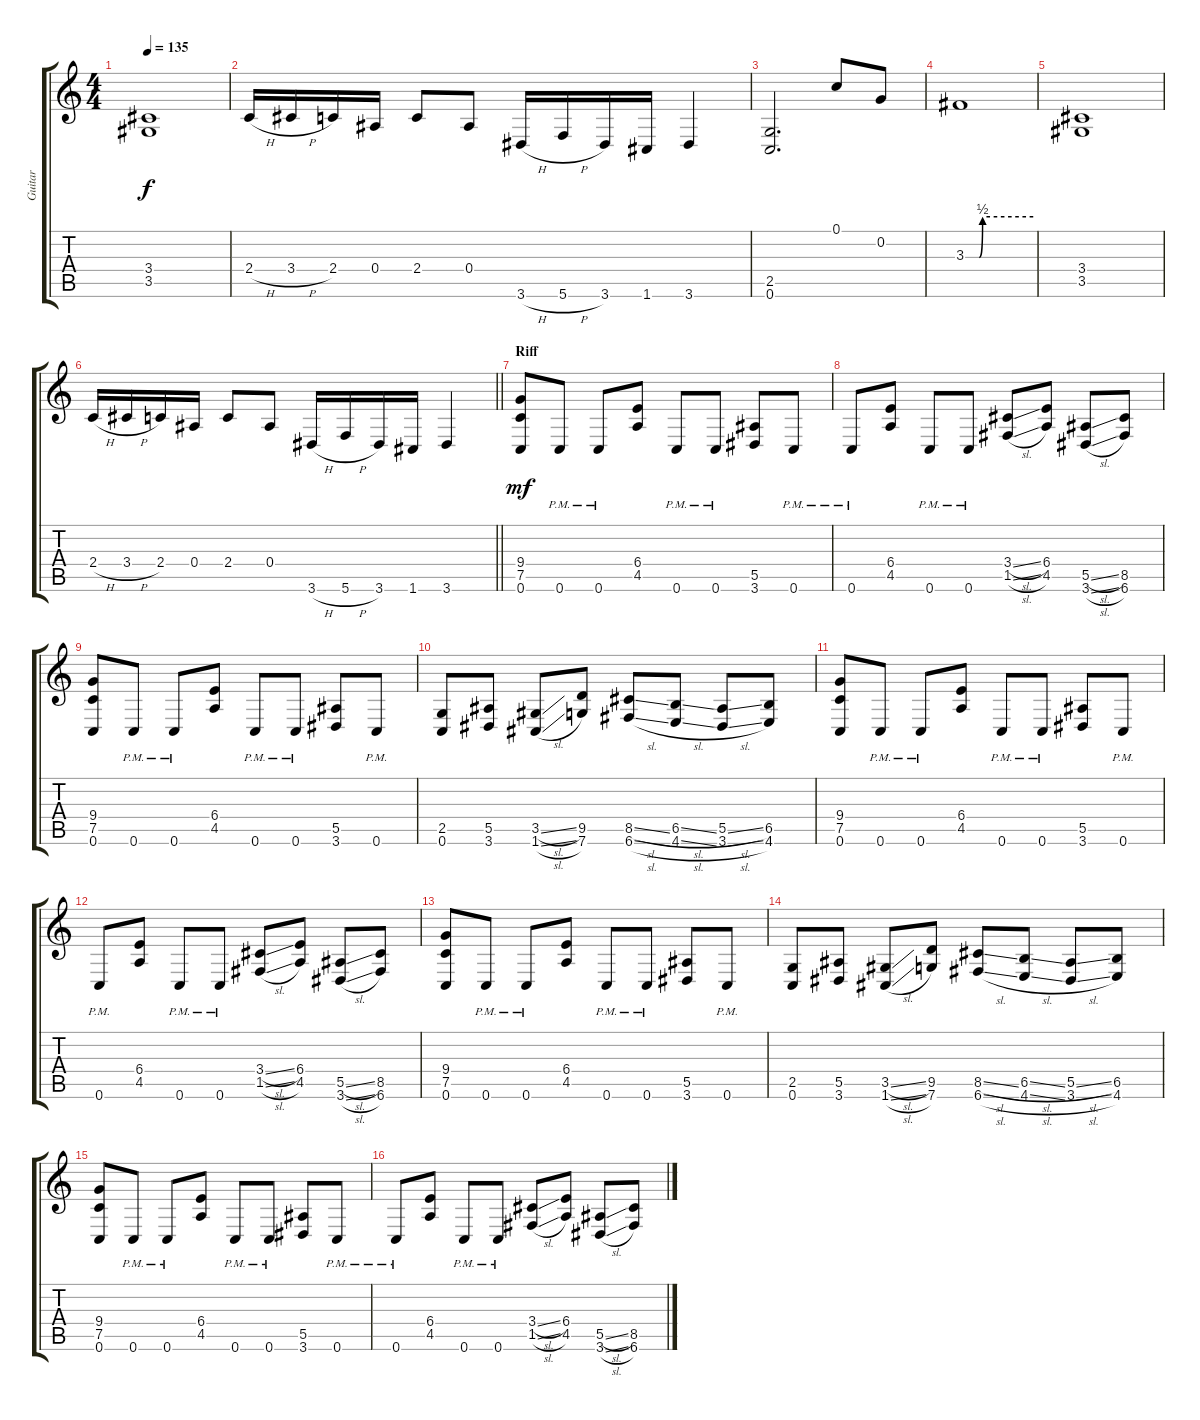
\track ("Guitar" "Guitar") {instrument distortionguitar}
\staff {score tabs}
\tuning (C4 G3 Eb3 Bb2 F2 C2) {hide}
\ts (4 4)
\tempo 135
\clef g2
\ks c
(3.4 3.5).1{dy f} |
2.4{h}.16 3.4{h}.16 2.4.16 0.4.16 2.4.8 0.4.8 3.6{h}.16 5.6{h}.16 3.6.16 1.6.16 3.6.4 |
(2.5 0.6).2{d} 0.1.8 0.2.8 |
3.3{be (custom 0 0 12 0 15 2 60 2)}.1 |
(3.4 3.5).1 |
\barLineRight lightlight
2.4{h}.16 3.4{h}.16 2.4.16 0.4.16 2.4.8 0.4.8 3.6{h}.16 5.6{h}.16 3.6.16 1.6.16 3.6.4 |
\section ("" "Riff")
(9.4 7.5 0.6).8{dy mf} 0.6{pm}.8 0.6{pm}.8 (6.4 4.5).8 0.6{pm}.8 0.6{pm}.8 (5.5 3.6).8 0.6{pm}.8 |
0.6{pm}.8 (6.4 4.5).8 0.6{pm}.8 0.6{pm}.8 (3.4{sl} 1.5{sl}).8 (6.4 4.5).8 (5.5{sl} 3.6{sl}).8 (8.5 6.6).8 |
(9.4 7.5 0.6).8 0.6{pm}.8 0.6{pm}.8 (6.4 4.5).8 0.6{pm}.8 0.6{pm}.8 (5.5 3.6).8 0.6{pm}.8 |
(2.5 0.6).8 (5.5 3.6).8 (3.5{sl} 1.6{sl}).8 (9.5 7.6).8 (8.5{sl} 6.6{sl}).8 (6.5{sl} 4.6{sl}).8 (5.5{sl} 3.6{sl}).8 (6.5 4.6).8 |
(9.4 7.5 0.6).8 0.6{pm}.8 0.6{pm}.8 (6.4 4.5).8 0.6{pm}.8 0.6{pm}.8 (5.5 3.6).8 0.6{pm}.8 |
0.6{pm}.8 (6.4 4.5).8 0.6{pm}.8 0.6{pm}.8 (3.4{sl} 1.5{sl}).8 (6.4 4.5).8 (5.5{sl} 3.6{sl}).8 (8.5 6.6).8 |
(9.4 7.5 0.6).8 0.6{pm}.8 0.6{pm}.8 (6.4 4.5).8 0.6{pm}.8 0.6{pm}.8 (5.5 3.6).8 0.6{pm}.8 |
(2.5 0.6).8 (5.5 3.6).8 (3.5{sl} 1.6{sl}).8 (9.5 7.6).8 (8.5{sl} 6.6{sl}).8 (6.5{sl} 4.6{sl}).8 (5.5{sl} 3.6{sl}).8 (6.5 4.6).8 |
(9.4 7.5 0.6).8 0.6{pm}.8 0.6{pm}.8 (6.4 4.5).8 0.6{pm}.8 0.6{pm}.8 (5.5 3.6).8 0.6{pm}.8 |
0.6{pm}.8 (6.4 4.5).8 0.6{pm}.8 0.6{pm}.8 (3.4{sl} 1.5{sl}).8 (6.4 4.5).8 (5.5{sl} 3.6{sl}).8 (8.5 6.6).8
